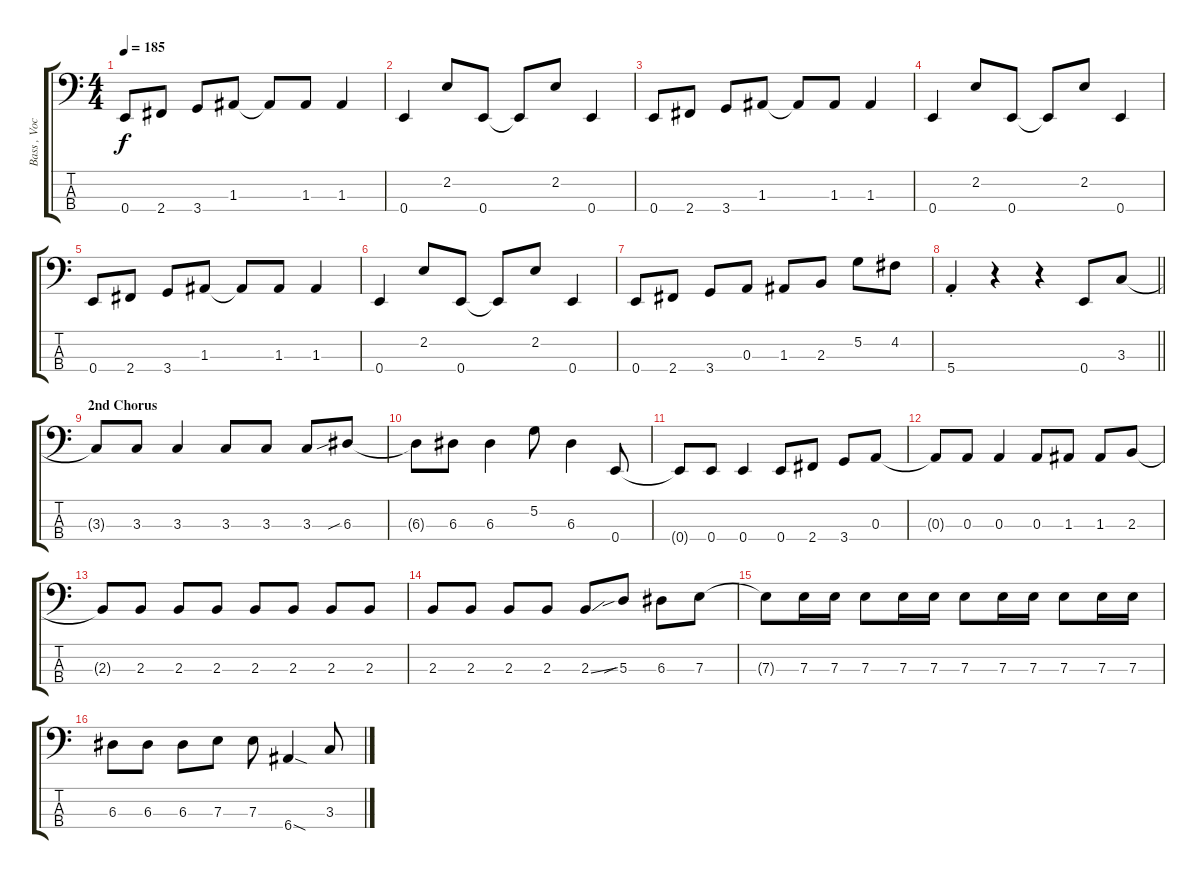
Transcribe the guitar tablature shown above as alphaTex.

\track ("Bass , Vocals - Paulo Gregoletto" "Bass , Voc") {instrument electricbasspick}
\staff {score tabs}
\tuning (G2 D2 A1 E1) {hide}
\ts (4 4)
\tempo 185
\clef f4
\ks c
0.4.8{dy f} 2.4.8 3.4.8 1.3.8 1.3{t}.8 1.3.8 1.3.4 |
0.4.4 2.2.8 0.4.8 0.4{t}.8 2.2.8 0.4.4 |
0.4.8 2.4.8 3.4.8 1.3.8 1.3{t}.8 1.3.8 1.3.4 |
0.4.4 2.2.8 0.4.8 0.4{t}.8 2.2.8 0.4.4 |
0.4.8 2.4.8 3.4.8 1.3.8 1.3{t}.8 1.3.8 1.3.4 |
0.4.4 2.2.8 0.4.8 0.4{t}.8 2.2.8 0.4.4 |
0.4.8 2.4.8 3.4.8 0.3.8 1.3.8 2.3.8 5.2.8 4.2.8 |
\barLineRight lightlight
5.4{st}.4 r.4 r.4 0.4.8 3.3.8 |
\section ("" "2nd Chorus")
3.3{t}.8 3.3.8 3.3.4 3.3.8 3.3.8 3.3.8 6.3{sib}.8 |
6.3{t}.8 6.3.8 6.3.4 5.2.8 6.3.4 0.4.8 |
0.4{t}.8 0.4.8 0.4.4 0.4.8 2.4.8 3.4.8 0.3.8 |
0.3{t}.8 0.3.8 0.3.4 0.3.8 1.3.8 1.3.8 2.3.8 |
2.3{t}.8 2.3.8 2.3.8 2.3.8 2.3.8 2.3.8 2.3.8 2.3.8 |
2.3.8 2.3.8 2.3.8 2.3.8 2.3{ss}.8 5.3{sib}.8 6.3.8 7.3.8 |
7.3{t}.8 7.3.16 7.3.16 7.3.8 7.3.16 7.3.16 7.3.8 7.3.16 7.3.16 7.3.8 7.3.16 7.3.16 |
6.3.8 6.3.8 6.3.8 7.3.8 7.3.8 6.4{sod}.4 3.3.8
